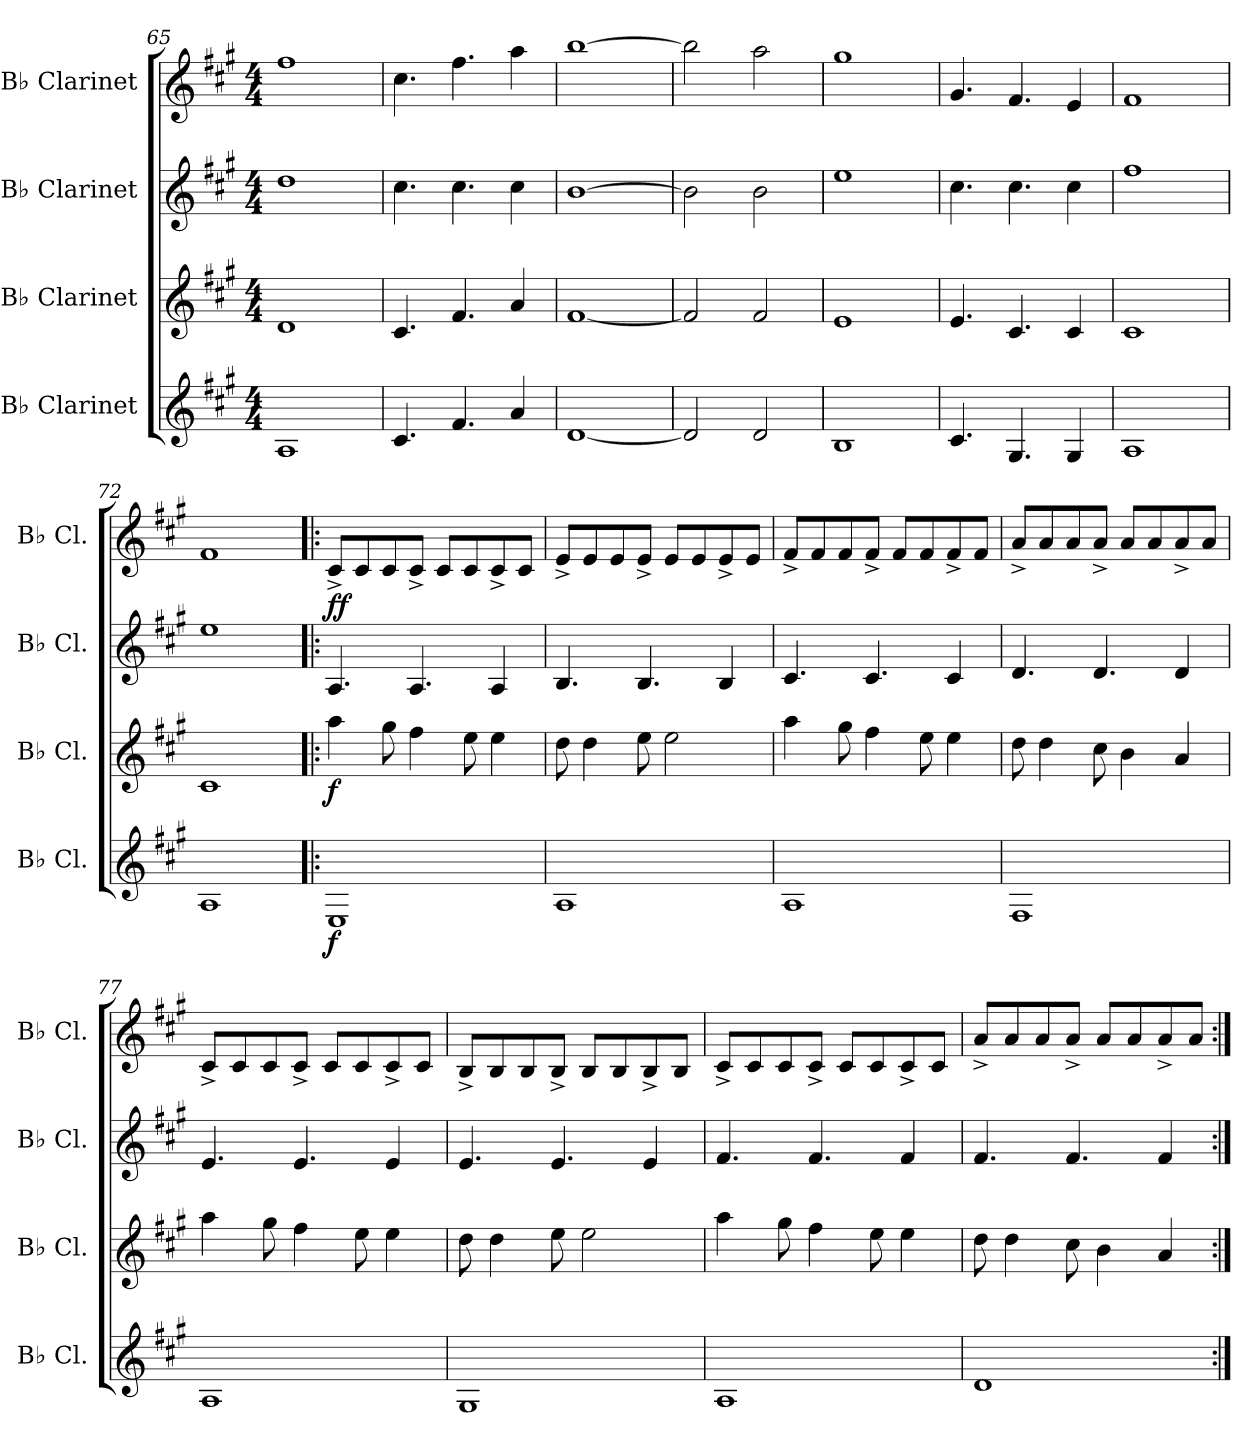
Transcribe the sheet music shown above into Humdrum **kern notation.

**kern	**dynam	**kern	**dynam	**kern	**dynam	**kern
*part4	*part4	*part3	*part3	*part2	*part2	*part1
*staff4	*staff4	*staff3	*staff3	*staff2	*staff2	*staff1
*I"B♭ Clarinet	*	*I"B♭ Clarinet	*	*I"B♭ Clarinet	*	*I"B♭ Clarinet
*I'B♭ Cl.	*	*I'B♭ Cl.	*	*I'B♭ Cl.	*	*I'B♭ Cl.
*clefG2	*	*clefG2	*	*clefG2	*	*clefG2
*ITrd1c2	*	*ITrd1c2	*	*ITrd1c2	*	*ITrd1c2
*k[f#]	*	*k[f#]	*	*k[f#]	*	*k[f#]
*M4/4	*	*M4/4	*	*M4/4	*	*M4/4
=65	=65	=65	=65	=65	=65	=65
1G	.	1c	.	1cc	.	1ee
=66	=66	=66	=66	=66	=66	=66
4.B/	.	4.B/	.	4.b\	.	4.b\
4.e/	.	4.e/	.	4.b\	.	4.ee\
4g/	.	4g/	.	4b\	.	4gg\
=67	=67	=67	=67	=67	=67	=67
[1c	.	[1e	.	[1a	.	[1aa
=68	=68	=68	=68	=68	=68	=68
2c/]	.	2e/]	.	2a\]	.	2aa\]
2c/	.	2e/	.	2a\	.	2gg\
!!LO:LB:g=z
=69	=69	=69	=69	=69	=69	=69
1A	.	1d	.	1dd	.	1ff#
=70	=70	=70	=70	=70	=70	=70
4.B/	.	4.d/	.	4.b\	.	4.f#/
4.F#/	.	4.B/	.	4.b\	.	4.e/
4F#/	.	4B/	.	4b\	.	4d/
=71	=71	=71	=71	=71	=71	=71
1G	.	1B	.	1ee	.	1e
=72	=72	=72	=72	=72	=72	=72
1G	.	1B	.	1dd	.	1e
=73!|:	=73!|:	=73!|:	=73!|:	=73!|:	=73!|:	=73!|:
!	!LO:DY:b	!	!LO:DY:b	!	!LO:DY:b	!
!	!	!	!	!	!LO:DY:n=1:a	!
1D	f	4gg\	f	4.G/	f f	8B^/L
.	.	.	.	.	.	8B/
.	.	8ff#\	.	.	.	8B/
.	.	4ee\	.	4.G/	.	8B^/J
.	.	.	.	.	.	8B/L
.	.	8dd\	.	.	.	8B/
.	.	4dd\	.	4G/	.	8B^/
.	.	.	.	.	.	8B/J
=74	=74	=74	=74	=74	=74	=74
1G	.	8cc\	.	4.A/	.	8d^/L
.	.	4cc\	.	.	.	8d/
.	.	.	.	.	.	8d/
.	.	8dd\	.	4.A/	.	8d^/J
.	.	2dd\	.	.	.	8d/L
.	.	.	.	.	.	8d/
.	.	.	.	4A/	.	8d^/
.	.	.	.	.	.	8d/J
!!LO:LB:g=z
=75	=75	=75	=75	=75	=75	=75
1G	.	4gg\	.	4.B/	.	8e^/L
.	.	.	.	.	.	8e/
.	.	8ff#\	.	.	.	8e/
.	.	4ee\	.	4.B/	.	8e^/J
.	.	.	.	.	.	8e/L
.	.	8dd\	.	.	.	8e/
.	.	4dd\	.	4B/	.	8e^/
.	.	.	.	.	.	8e/J
=76	=76	=76	=76	=76	=76	=76
1E	.	8cc\	.	4.c/	.	8g^/L
.	.	4cc\	.	.	.	8g/
.	.	.	.	.	.	8g/
.	.	8b\	.	4.c/	.	8g^/J
.	.	4a\	.	.	.	8g/L
.	.	.	.	.	.	8g/
.	.	4g/	.	4c/	.	8g^/
.	.	.	.	.	.	8g/J
=77	=77	=77	=77	=77	=77	=77
1G	.	4gg\	.	4.d/	.	8B^/L
.	.	.	.	.	.	8B/
.	.	8ff#\	.	.	.	8B/
.	.	4ee\	.	4.d/	.	8B^/J
.	.	.	.	.	.	8B/L
.	.	8dd\	.	.	.	8B/
.	.	4dd\	.	4d/	.	8B^/
.	.	.	.	.	.	8B/J
=78	=78	=78	=78	=78	=78	=78
1F#	.	8cc\	.	4.d/	.	8A^/L
.	.	4cc\	.	.	.	8A/
.	.	.	.	.	.	8A/
.	.	8dd\	.	4.d/	.	8A^/J
.	.	2dd\	.	.	.	8A/L
.	.	.	.	.	.	8A/
.	.	.	.	4d/	.	8A^/
.	.	.	.	.	.	8A/J
!!LO:PB:g=z
=79	=79	=79	=79	=79	=79	=79
1G	.	4gg\	.	4.e/	.	8B^/L
.	.	.	.	.	.	8B/
.	.	8ff#\	.	.	.	8B/
.	.	4ee\	.	4.e/	.	8B^/J
.	.	.	.	.	.	8B/L
.	.	8dd\	.	.	.	8B/
.	.	4dd\	.	4e/	.	8B^/
.	.	.	.	.	.	8B/J
=80	=80	=80	=80	=80	=80	=80
1c	.	8cc\	.	4.e/	.	8g^/L
.	.	4cc\	.	.	.	8g/
.	.	.	.	.	.	8g/
.	.	8b\	.	4.e/	.	8g^/J
.	.	4a\	.	.	.	8g/L
.	.	.	.	.	.	8g/
.	.	4g/	.	4e/	.	8g^/
.	.	.	.	.	.	8g/J
=:|!	=:|!	=:|!	=:|!	=:|!	=:|!	=:|!
*-	*-	*-	*-	*-	*-	*-
